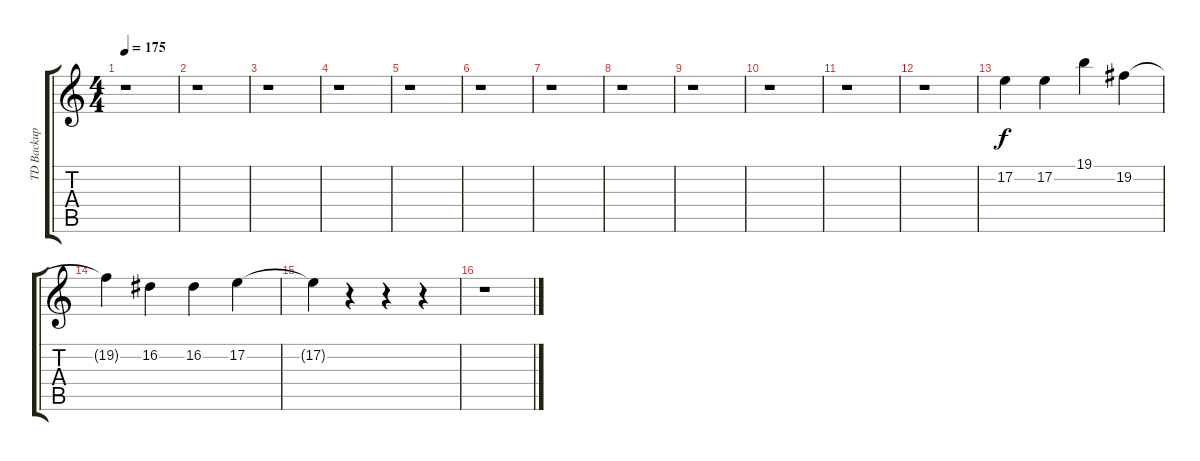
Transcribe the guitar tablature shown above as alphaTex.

\track ("TD Backup Vocals" "TD Backup ") {solo instrument violin}
\staff {score tabs}
\tuning (E4 B3 G3 D3 A2 E2) {hide}
\ts (4 4)
\tempo 175
\clef g2
\ks c
r.1{dy f} |
r.1 |
r.1 |
r.1 |
r.1 |
r.1 |
r.1 |
r.1 |
r.1 |
r.1 |
r.1 |
r.1 |
17.2.4 17.2.4 19.1.4 19.2.4 |
19.2{t}.4 16.2.4 16.2.4 17.2.4 |
17.2{t}.4 r.4 r.4 r.4 |
r.1
